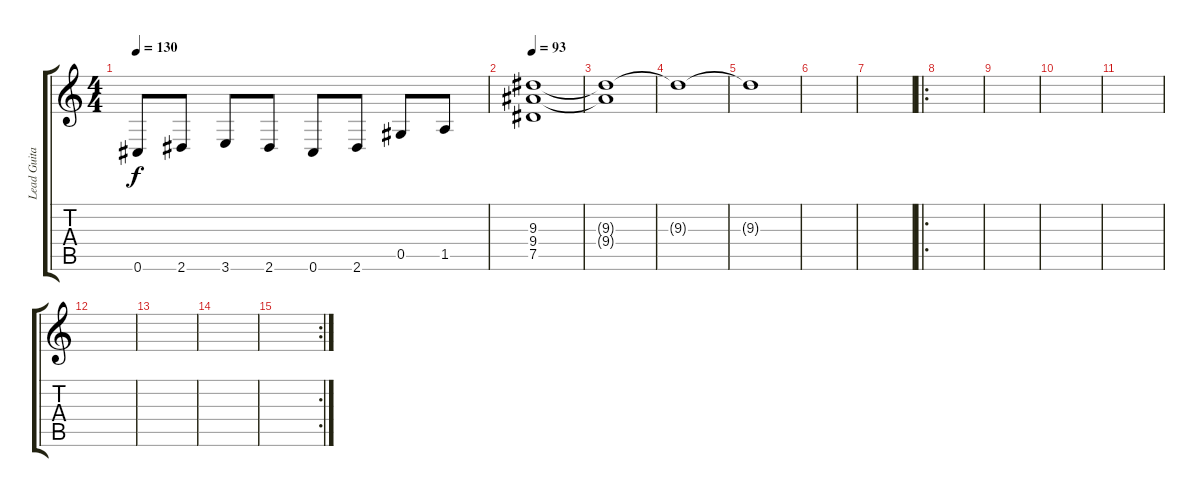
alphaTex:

\track ("Lead Guitar" "Lead Guita") {instrument overdrivenguitar bank 1}
\staff {score tabs}
\tuning (Eb4 Bb3 Gb3 Db3 Ab2 Db2) {hide}
\ts (4 4)
\tempo 130
\clef g2
\ks c
0.6.8{dy f} 2.6.8 3.6.8 2.6.8 0.6.8 2.6.8 0.5.8 1.5.8 |
\tempo 93
(9.3 9.4 7.5).1 |
(9.3{t} 9.4{t}).1 |
9.3{t}.1 |
9.3{t}.1 |
|
|
\ro
|
|
|
|
|
|
|
\rc 2
